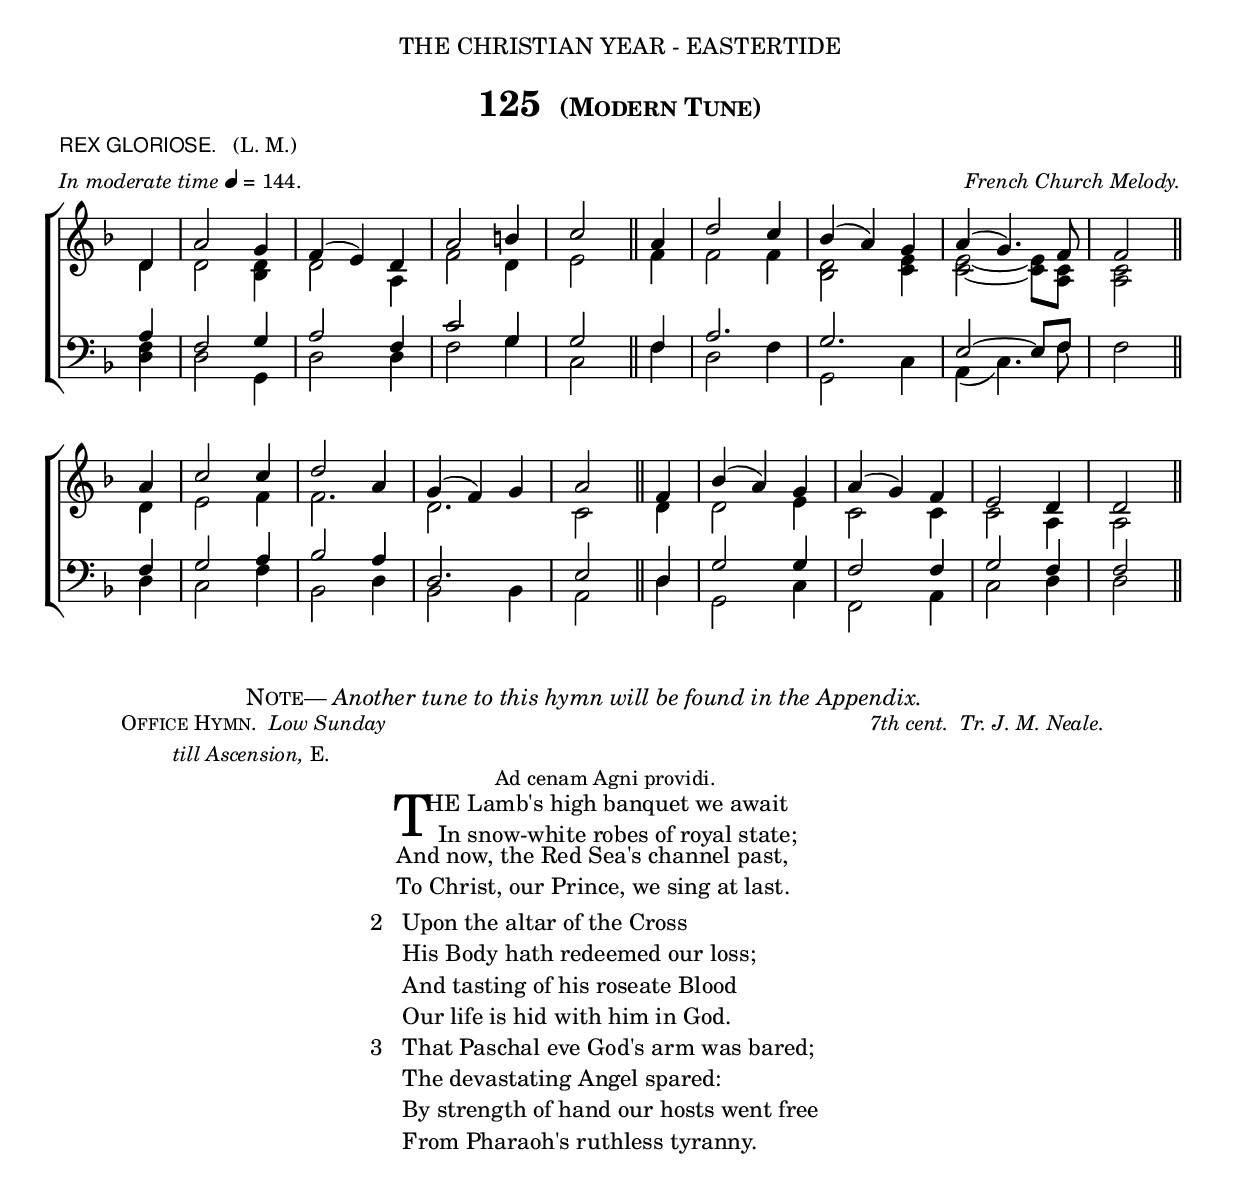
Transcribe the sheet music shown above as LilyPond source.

%%%% 207.png
%%%% Hymn 125 Modern Tune. The Lamb's high banquet we await
%%%% Rev 1.

\version "2.10"

\header {

  dedication = \markup { \center-align { "THE CHRISTIAN YEAR - EASTERTIDE"

        \hspace #0.1 }} 

  title = \markup { "125 " \large \smallCaps "(Modern Tune)" }

  poet = \markup { \small {  \line { \sans { \smallCaps "REX GLORIOSE."} \hspace #1 \roman {"(L. M.)"}} }}
  
  meter = \markup { \small { \italic {In moderate time}  \general-align #Y #DOWN \note #"4" #0.5 = 144.} }
  
  arranger = \markup { \small \italic "French Church Melody." }
  

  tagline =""

}


%%% SATB voices

global = {
  \time 3/4
  \key f \major
  \set Staff.midiInstrument = "church organ"
}

soprano = \relative c' { 
  \partial 4 d4 | a'2 g4 | f( e) d | a'2 b4 | c2 \bar "||" a4 | d2 c4 | bes4( a) g | a( g4.) f8 | f2 \bar "||" \break
  a4 | c2 c4 | d2 a4 | g( f) g | a2 \bar "||" f4 | bes4( a) g | a( g) f | e2 d4 | d2 \bar "||"
}

alto = \relative c' { 
d4 | d2 <bes d>4 | d2 a4 | f'2 d4 | e2 \bar "||" f4 | f2 f4 | <bes, d>2 <c e>4 | <c ~ e ~ >2 <c e>8[ <a c>8] | <a c>2 \bar "||"
d4 | e2 f4 | f2. | d2. | c2 \bar "||" d4 | d2 e4 | c2 c4 | c2 a4 | a2 \bar "||"
}

tenor = \relative c { \clef bass
a'4 | f2 g4 | a2 f4 | c'2 g4 | g2 \bar "||" f4 | a2.  | g2. | e2 ~ e8[ f] | s2 \bar "||"
f4 | g2 a4 | bes2 a4 | d,2. | e2 \bar "||" d4 | g2 g4 | f2 f4 | g2 f4 | f2 \bar "||"
}

bass = \relative c { \clef bass
<d f>4 | d2 g,4 | d'2 d4 | f2 g4 | c,2 \bar "||" f4 | d2 f4 | g,2 c4 | a( c4.) f8 | f2 \bar "||"
d4 | c2 f4 | bes,2 d4 | bes2 bes4 | a2 \bar "||" d4 | g,2 c4 | f,2 a4 | c2 d4 | d2 \bar "||"
}


#(ly:set-option 'point-and-click #f)


\paper {
  #(set-paper-size "a4")
%  annotate-spacing = ##t
  print-page-number = ##f
  ragged-last-bottom = ##t
  ragged-bottom = ##t
}

\book {

\score{
\new ChoirStaff 
<<
  \context Staff = upper << 
        \context Voice = sopranos { \voiceOne \global \soprano }
        \context Voice = altos    { \voiceTwo \global \alto }

                              >>
  \context Staff = lower <<
        \context Voice = tenors { \voiceOne \global \tenor }
        \context Voice = basses { \voiceTwo \global \bass }
                              >>
>>
\layout {
        indent=0
        \context { \Score \remove "Bar_number_engraver" }
        \context { \Staff \remove "Time_signature_engraver" }
        \context { \Score \remove "Mark_engraver"  }
        \context { \Staff \consists "Mark_engraver"  }
        } %% close layout

\midi { \context { \Score tempoWholesPerMinute = #(ly:make-moment 144 4)}} 	
	
} %%% end score bracket


%%% Hymn Note markup

\markup { \hspace #18 \smallCaps "Note" \hspace #-1.2 ".—" \italic "Another tune to this hymn will be found in the Appendix." }

%%% Lyric titles and attributions

\markup {
	\column {
	    \line { \small { \hspace #6 \smallCaps  "Office Hymn."  \italic " Low Sunday" \hspace #46 \italic "7th cent.  Tr. J. M. Neale." } }  
	    \line { \small { \hspace #11 \italic "till Ascension," "E."       }                                    } }
} 

\markup { \hspace #42 \small "Ad cenam Agni providi." }

	 

%%% Main lyric block

\markup { \hspace #30 %%add space as necc. to center the column
          \column { %%% one super column for the entire block of lyrics
	                 \column { %%verse 1 is a column of 2 lines  
	                  \line { \hspace #2.2 \column { \lower #2.4 \fontsize #8 "T" }   %%Drop Cap goes here
				  \hspace #-1.2    %% adjust this if other letters are too far from Drop Cap
				  \column  { \raise #0.0 "HE Lamb's high banquet we await"
			                                 "  In snow-white robes of royal state;" } }          
	                  \line {  \hspace #2.5  %%adjust hspace until this line left edge is flush with Drop Cap
				   \lower  #1.56  %%adjust this until the line spacing looks right
				   \column {   
					   "And now, the Red Sea's channel past,"
					   "To Christ, our Prince, we sing at last."
			  		}}
		      } %%% end verse 1	
		      \hspace #1  % adds vertical spacing between verses  
		      \line { "2  "
			      \column {	     
				      "Upon the altar of the Cross"
				      "His Body hath redeemed our loss;"
				      "And tasting of his roseate Blood"
				      "Our life is hid with him in God."
     			}}
			\hspace #1  % adds vertical spacing between verses  
			\line { "3  "
				\column {	     
					"That Paschal eve God's arm was bared;"
					"The devastating Angel spared:"
					"By strength of hand our hosts went free"
					"From Pharaoh's ruthless tyranny."
     			}}
				 
    }	%%% end super column  
}	


%%% fake score block to occupy space and force a pagebreak.  Can't think of a better way of doing this.
\score{
	{s4 }
\header { breakbefore = ##f piece = ##f opus = ##f tagline = ##f }
\layout{	
	\context { \Staff
		\remove Time_signature_engraver
		\remove Key_engraver
		\remove Clef_engraver
		\remove Staff_symbol_engraver
}}}


%%% second page
%%% continuation of  lyrics

\markup { \hspace #30   %%add space as necc. to center the column
          \column { 	     
			\hspace #1  % adds vertical spacing between verses  
			\line { "4  "
				\column {	     
					"Now Christ our Paschal Lamb is slain,"
					"The Lamb of God that knows no stain;"
					"The true Oblation offered here,"
					"Our own unleavened Bread sincere."
     			}} 
			\hspace #1 
           		\line { "5  "
				\column {	     
					"O thou from whom hell's monarch flies,"
					"O great, O very Sacrifice,"
					"Thy captive people are set free,"
					"And endless life restored in thee."
			}}
		        \hspace #1 
           		\line {"6  "
				\column {	     
					"For Christ, arising from the dead,"
					"From conquered hell victorious sped;"
					"He thrusts the tyrant down to chains,"
					"And Paradise for man regains."
			}}
			\hspace #1 
           		\line {"7  "
				\column {	     
					"Maker of all, to thee we pray,"
					"Fulfil in us thy joy to-day;"
					"When death assails, grant, Lord, that we"
					"May share thy Paschal victory."
			}}
			\hspace #1 
           		\line {"8. "
				\column {	     
					"To thee who, dead, again dost live,"
					"All glory, Lord, thy people give;"
					"All glory, as is ever meet,"
					"To Father and to Paraclete.     Amen."
			}}
	  }
} %%% lyric markup bracket


%% Amen score block

\score{
  \new ChoirStaff
   <<
        \context Staff = upper \with { fontSize = #-3  \override StaffSymbol #'staff-space = #(magstep -2) }  
                              << 
        \context Voice = "sopranos" { \relative c' { \clef treble \global \voiceOne d2( e d c) d1  \bar "||" }}
        \context Voice = "altos"    { \relative c' { \clef treble \global \voiceTwo a2( c bes a) a1 \bar "||" }}
                              >>

	\context Lyrics \lyricsto "altos" {\override LyricText #'font-size = #-1   "A   -    -   -" men. }

        \context Staff = lower \with { fontSize = #-3  \override StaffSymbol #'staff-space = #(magstep -2) }  
                               << 
        \context Voice = "tenors" { \relative c { \clef bass \global \voiceThree f2( a f f) f1  \bar "||" }}
        \context Voice = "basses" { \relative c { \clef bass \global \voiceFour  d2( a bes f') d1 \bar "||" }}
                                >> 
  >>                          

\header { breakbefore = ##f piece = " " opus = " " }

\layout { 

   \context { 
        \Score timing = ##f }
        ragged-right = ##t
        indent = 15\cm
   \context { \Staff \remove Time_signature_engraver }

       } %% close layout

%%%%%%%%%%%%%% Amen Midi

\midi { \context { \Score tempoWholesPerMinute = #(ly:make-moment 144 4) }} 
}

} %%% book bracket
